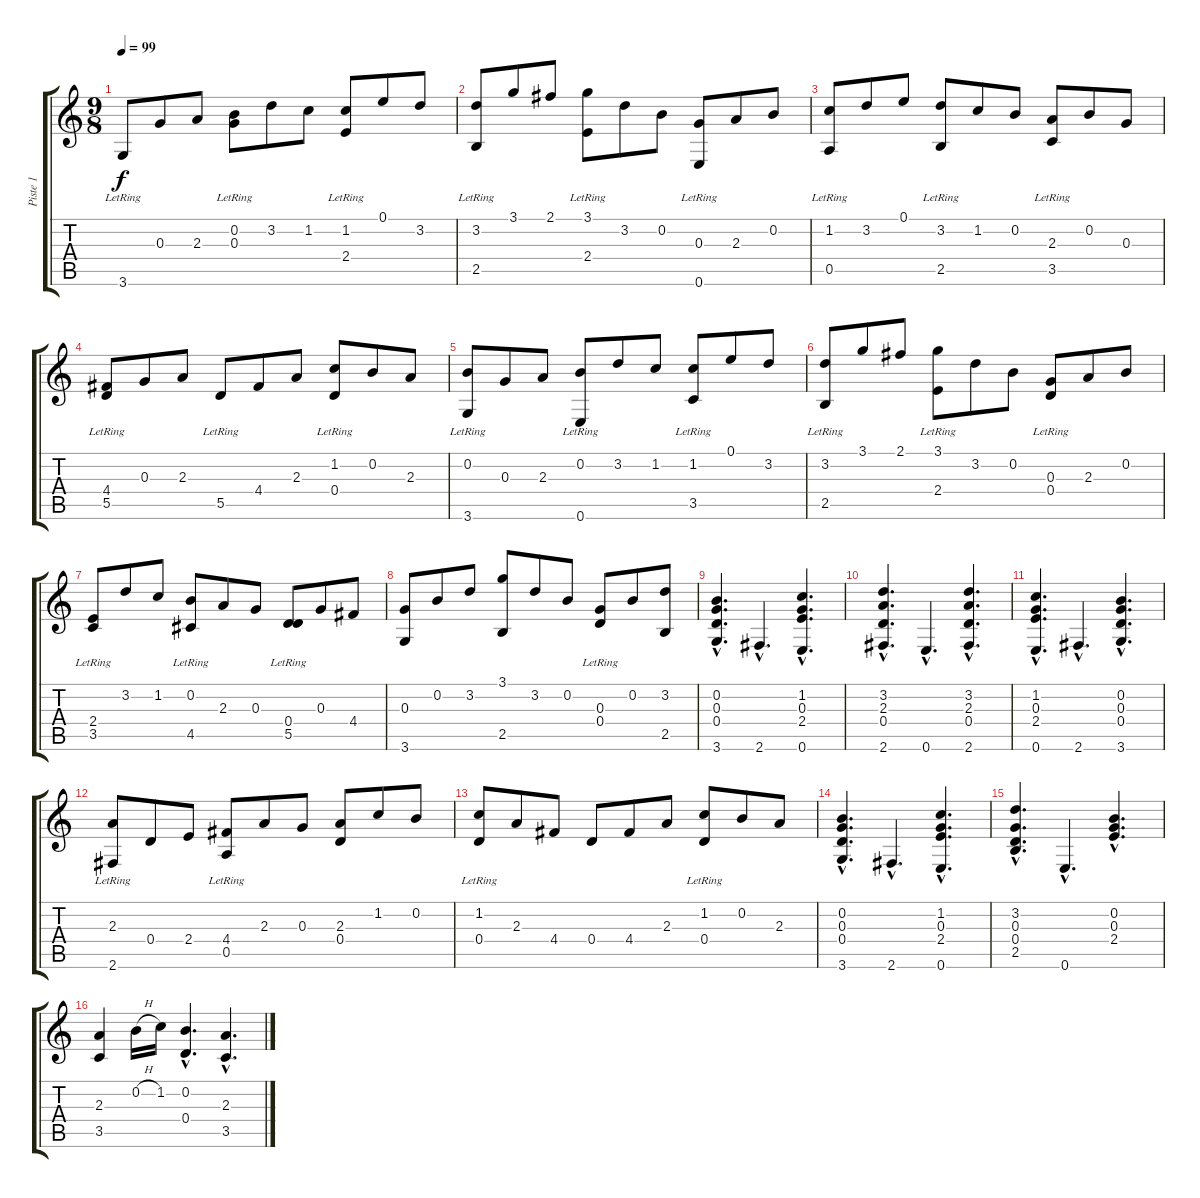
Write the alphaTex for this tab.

\track ("Piste 1" "Piste 1") {instrument acousticguitarnylon}
\staff {score tabs}
\tuning (E4 B3 G3 D3 A2 E2) {hide}
\ts (9 8)
\tempo 99
\clef g2
\ks c
3.6{lr}.8{dy f instrument acousticguitarnylon} 0.3.8 2.3.8 (0.2 0.3{lr}).8 3.2.8 1.2.8 (1.2 2.4{lr}).8 0.1.8 3.2.8 |
(3.2 2.5{lr}).8 3.1.8 2.1.8 (3.1 2.4{lr}).8 3.2.8 0.2.8 (0.3 0.6{lr}).8 2.3.8 0.2.8 |
(1.2 0.5{lr}).8 3.2.8 0.1.8 (3.2 2.5{lr}).8 1.2.8 0.2.8 (2.3 3.5{lr}).8 0.2.8 0.3.8 |
(4.4 5.5{lr}).8 0.3.8 2.3.8 5.5{lr}.8 4.4.8 2.3.8 (1.2 0.4{lr}).8 0.2.8 2.3.8 |
(0.2 3.6{lr}).8 0.3.8 2.3.8 (0.2 0.6{lr}).8 3.2.8 1.2.8 (1.2 3.5{lr}).8 0.1.8 3.2.8 |
(3.2 2.5{lr}).8 3.1.8 2.1.8 (3.1 2.4{lr}).8 3.2.8 0.2.8 (0.3 0.4{lr}).8 2.3.8 0.2.8 |
(2.4 3.5{lr}).8 3.2.8 1.2.8 (0.2 4.5{lr}).8 2.3.8 0.3.8 (0.4 5.5{lr}).8 0.3.8 4.4.8 |
(0.3 3.6).8 0.2.8 3.2.8 (3.1 2.5).8 3.2.8 0.2.8 (0.3 0.4{lr}).8 0.2.8 (3.2 2.5).8 |
(0.2{hac} 0.3{hac} 0.4{hac} 3.6{hac}).4{d} 2.6{hac}.4{d} (1.2{hac} 0.3{hac} 2.4{hac} 0.6{hac}).4{d} |
(3.2{hac} 2.3{hac} 0.4{hac} 2.6{hac}).4{d} 0.6{hac}.4{d} (3.2{hac} 2.3{hac} 0.4{hac} 2.6{hac}).4{d} |
(1.2{hac} 0.3{hac} 2.4{hac} 0.6{hac}).4{d} 2.6{hac}.4{d} (0.2{hac} 0.3{hac} 0.4{hac} 3.6{hac}).4{d} |
(2.3 2.6{lr}).8 0.4.8 2.4.8 (4.4 0.5{lr}).8 2.3.8 0.3.8 (2.3 0.4).8 1.2.8 0.2.8 |
(1.2 0.4{lr}).8 2.3.8 4.4.8 0.4.8 4.4.8 2.3.8 (1.2 0.4{lr}).8 0.2.8 2.3.8 |
(0.2{hac} 0.3{hac} 0.4{hac} 3.6{hac}).4{d} 2.6{hac}.4{d} (1.2{hac} 0.3{hac} 2.4{hac} 0.6{hac}).4{d} |
(3.2{hac} 0.3{hac} 0.4{hac} 2.5{hac}).4{d} 0.6{hac}.4{d} (0.2{hac} 0.3{hac} 2.4{hac}).4{d} |
(2.3 3.5).4 0.2{h}.16 1.2.16 (0.2{hac} 0.4{hac}).4{d} (2.3{hac} 3.5{hac}).4{d}
